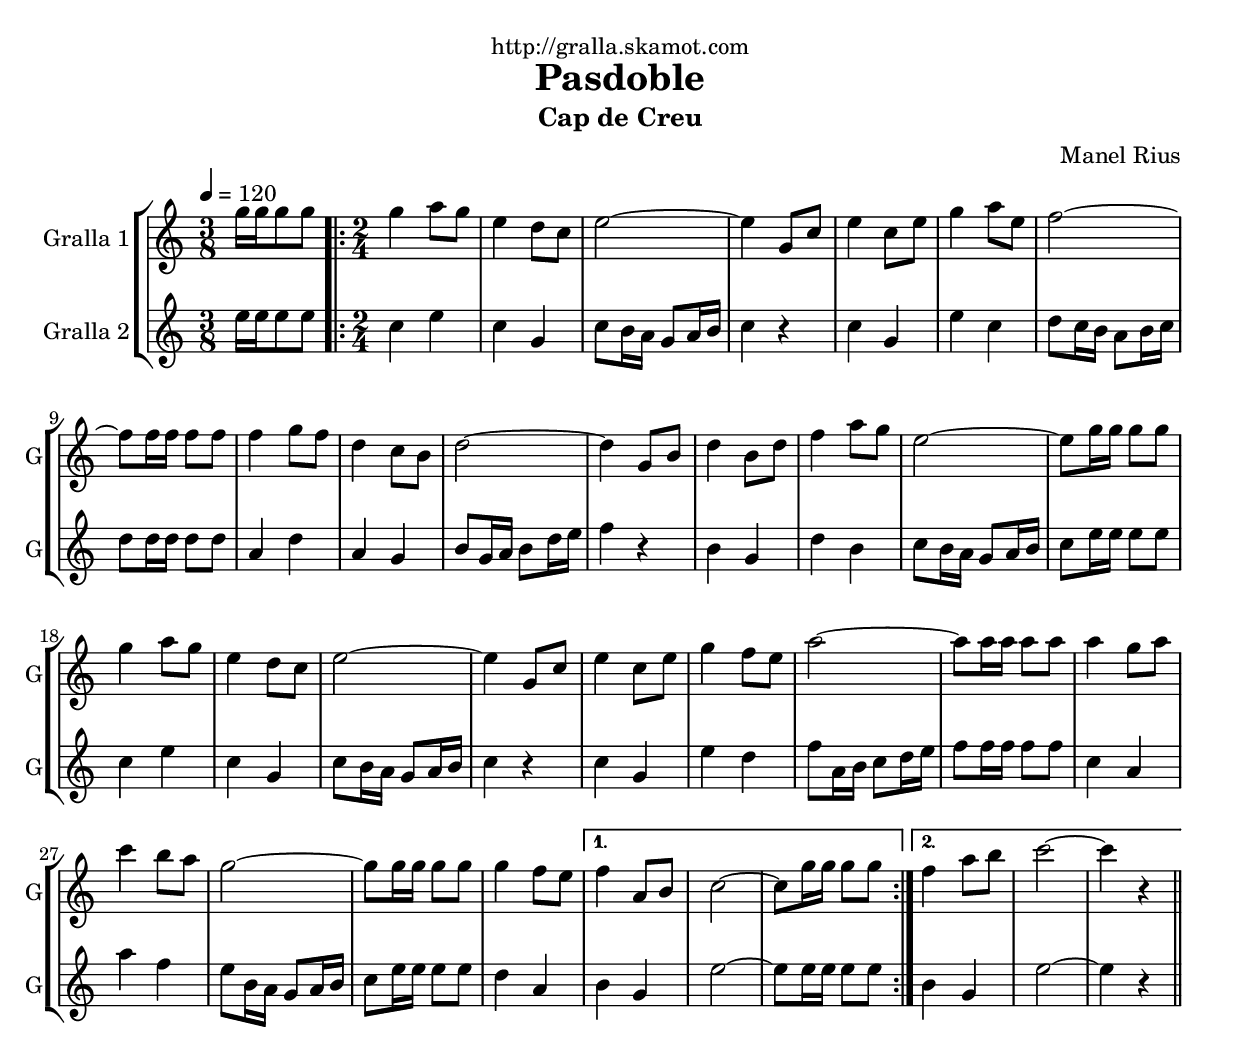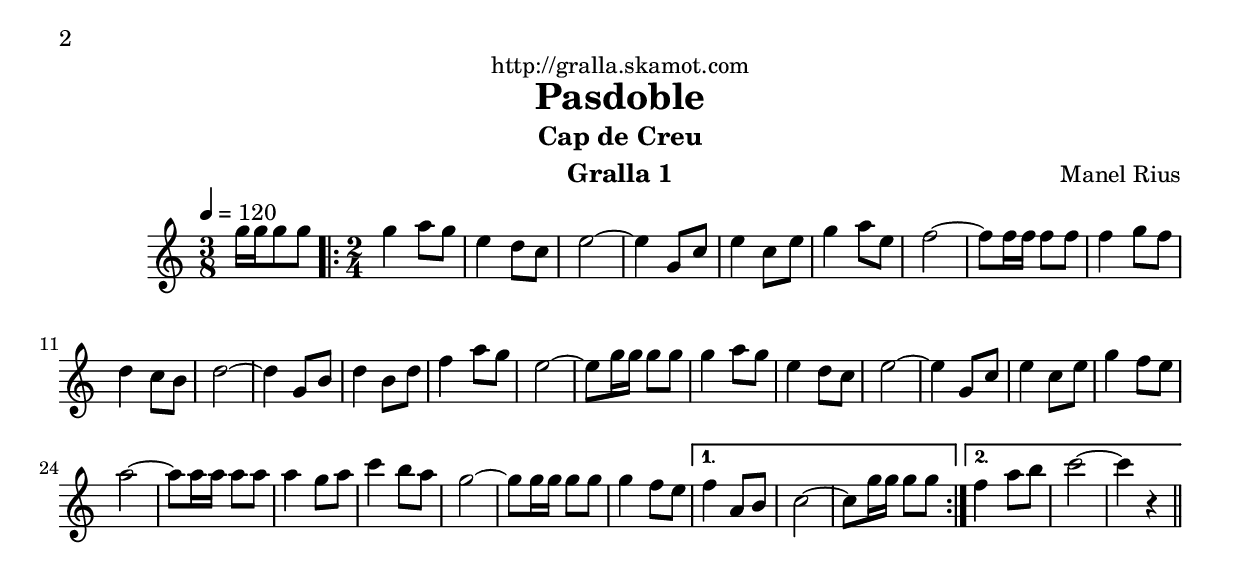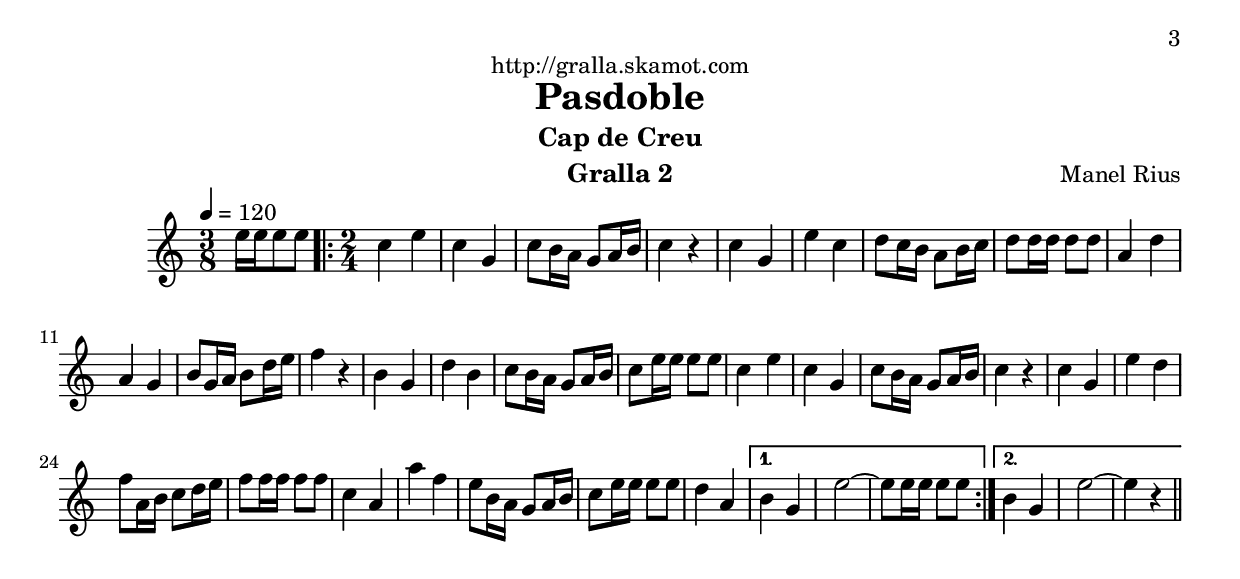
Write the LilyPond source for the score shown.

\version "2.16.2"

\header {
  dedication="http://gralla.skamot.com"
  title="Pasdoble"
  subtitle="Cap de Creu"
  subsubtitle=""
  poet=""
  meter=""
  piece=""
  composer="Manel Rius"
  arranger=""
  opus=""
  instrument=""
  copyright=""
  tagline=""
}

liniaroAa =
\relative g''
{
  \tempo 4=120
  \clef treble
  \key c \major
  \time 3/8
  g16 g g8 g  |
  \time 2/4   \repeat volta 2 { g4 a8 g  |
  e4 d8 c  |
  e2 ~  |
  %05
  e4 g,8 c  |
  e4 c8 e  |
  g4 a8 e  |
  f2 ~  |
  f8 f16 f f8 f  |
  %10
  f4 g8 f  |
  d4 c8 b  |
  d2 ~  |
  d4 g,8 b  |
  d4 b8 d  |
  %15
  f4 a8 g  |
  e2 ~  |
  e8 g16 g g8 g  |
  g4 a8 g  |
  e4 d8 c  |
  %20
  e2 ~  |
  e4 g,8 c  |
  e4 c8 e  |
  g4 f8 e  |
  a2 ~  |
  %25
  a8 a16 a a8 a  |
  a4 g8 a  |
  c4 b8 a  |
  g2 ~  |
  g8 g16 g g8 g  |
  %30
  g4 f8 e }
  \alternative { { f4 a,8 b  |
  c2 ~  |
  c8 g'16 g g8 g }
  { f4 a8 b  |
  %35
  c2 ~  |
  c4 r4 } } \bar "||" % kompletite
}

liniaroAb =
\relative e''
{
  \tempo 4=120
  \clef treble
  \key c \major
  \time 3/8
  e16 e e8 e  |
  \time 2/4   \repeat volta 2 { c4 e  |
  c4 g  |
  c8 b16 a g8 a16 b  |
  %05
  c4 r  |
  c4 g  |
  e'4 c  |
  d8 c16 b a8 b16 c  |
  d8 d16 d d8 d  |
  %10
  a4 d  |
  a4 g  |
  b8 g16 a b8 d16 e  |
  f4 r  |
  b,4 g  |
  %15
  d'4 b  |
  c8 b16 a g8 a16 b  |
  c8 e16 e e8 e  |
  c4 e  |
  c4 g  |
  %20
  c8 b16 a g8 a16 b  |
  c4 r  |
  c4 g  |
  e'4 d  |
  f8 a,16 b c8 d16 e  |
  %25
  f8 f16 f f8 f  |
  c4 a  |
  a'4 f  |
  e8 b16 a g8 a16 b  |
  c8 e16 e e8 e  |
  %30
  d4 a }
  \alternative { { b4 g  |
  e'2 ~  |
  e8 e16 e e8 e }
  { b4 g  |
  %35
  e'2 ~  |
  e4 r4 } } \bar "||" % kompletite
}

\bookpart {
  \score {
    \new StaffGroup {
      \override Score.RehearsalMark #'self-alignment-X = #LEFT
      <<
        \new Staff \with {instrumentName = #"Gralla 1" shortInstrumentName = #"G"} \liniaroAa
        \new Staff \with {instrumentName = #"Gralla 2" shortInstrumentName = #"G"} \liniaroAb
      >>
    }
    \layout {}
  }
  \score { \unfoldRepeats
    \new StaffGroup {
      \override Score.RehearsalMark #'self-alignment-X = #LEFT
      <<
        \new Staff \with {instrumentName = #"Gralla 1" shortInstrumentName = #"G"} \liniaroAa
        \new Staff \with {instrumentName = #"Gralla 2" shortInstrumentName = #"G"} \liniaroAb
      >>
    }
    \midi {
      \set Staff.midiInstrument = "oboe"
      \set DrumStaff.midiInstrument = "drums"
    }
  }
}

\bookpart {
  \header {instrument="Gralla 1"}
  \score {
    \new StaffGroup {
      \override Score.RehearsalMark #'self-alignment-X = #LEFT
      <<
        \new Staff \liniaroAa
      >>
    }
    \layout {}
  }
  \score { \unfoldRepeats
    \new StaffGroup {
      \override Score.RehearsalMark #'self-alignment-X = #LEFT
      <<
        \new Staff \liniaroAa
      >>
    }
    \midi {
      \set Staff.midiInstrument = "oboe"
      \set DrumStaff.midiInstrument = "drums"
    }
  }
}

\bookpart {
  \header {instrument="Gralla 2"}
  \score {
    \new StaffGroup {
      \override Score.RehearsalMark #'self-alignment-X = #LEFT
      <<
        \new Staff \liniaroAb
      >>
    }
    \layout {}
  }
  \score { \unfoldRepeats
    \new StaffGroup {
      \override Score.RehearsalMark #'self-alignment-X = #LEFT
      <<
        \new Staff \liniaroAb
      >>
    }
    \midi {
      \set Staff.midiInstrument = "oboe"
      \set DrumStaff.midiInstrument = "drums"
    }
  }
}

